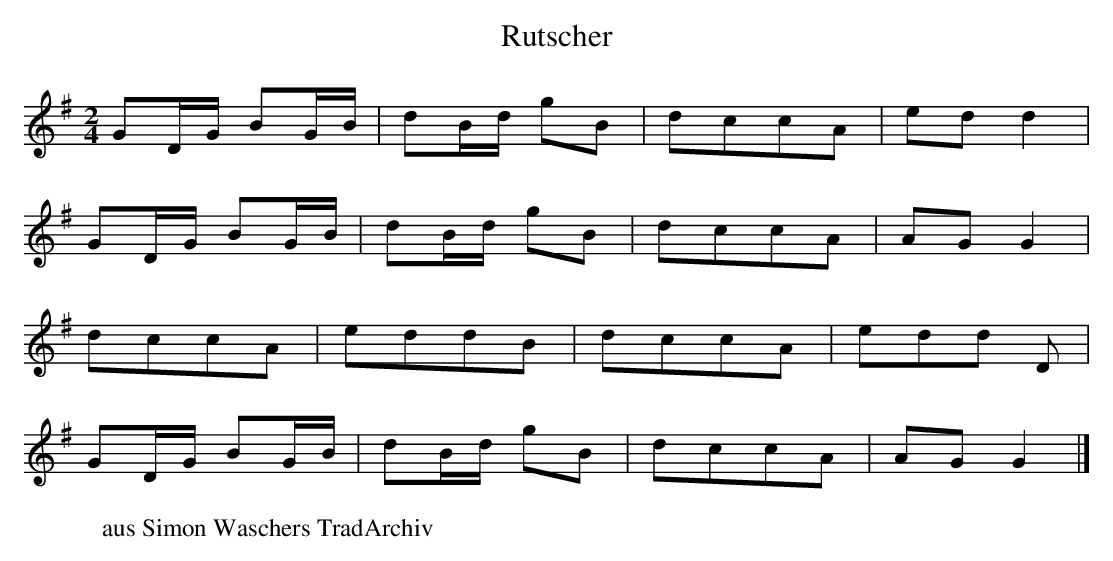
X:1
T:Rutscher
M:2/4
L:1/8
K:G
GD/G/ BG/B/ | dB/d/ gB | dccA | ed d2 |
GD/G/ BG/B/ | dB/d/ gB | dccA | AG G2 |
dccA | eddB | dccA | edd D |
GD/G/ BG/B/ | dB/d/ gB | dccA | AG G2 |]
W:aus Simon Waschers TradArchiv
